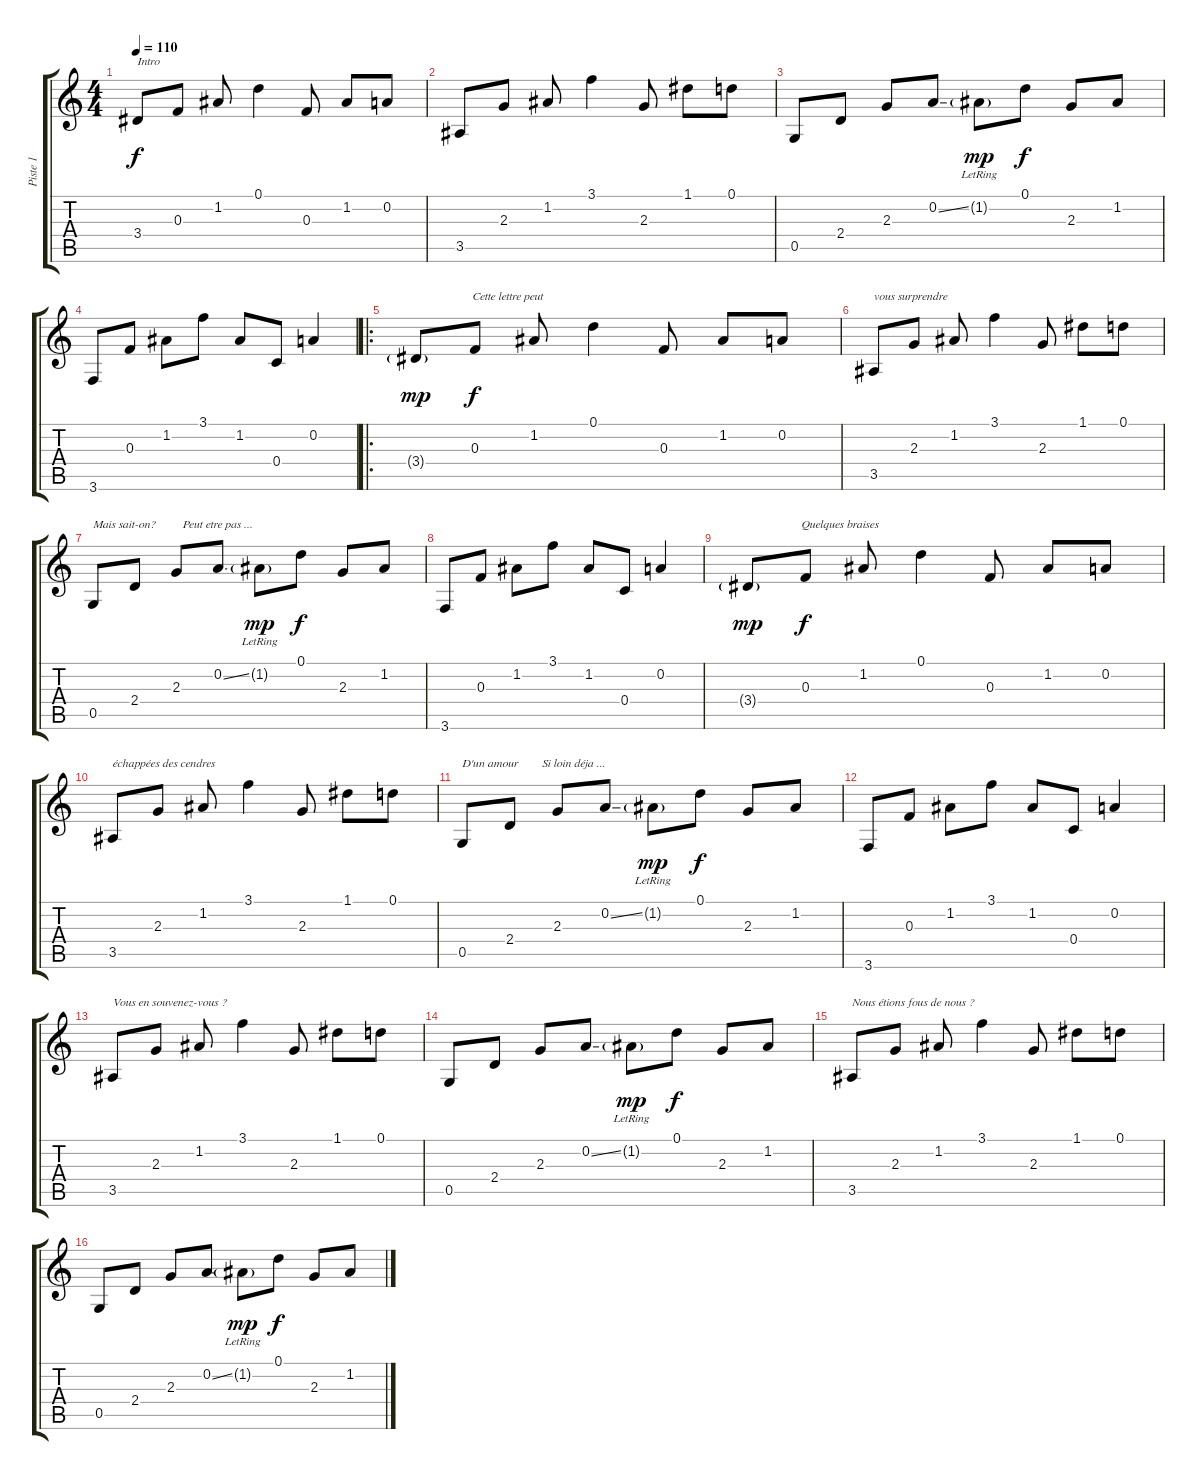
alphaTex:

\track ("Piste 1" "Piste 1") {instrument acousticguitarsteel}
\staff {score tabs}
\tuning (D4 A3 F3 C3 G2 D2) {hide}
\ts (4 4)
\tempo 110
\clef g2
\ks c
3.4.8{txt "Intro" dy f instrument acousticguitarsteel} 0.3.8 1.2.8 0.1.4 0.3.8 1.2.8 0.2.8 |
3.5.8 2.3.8 1.2.8 3.1.4 2.3.8 1.1.8 0.1.8 |
0.5.8 2.4.8 2.3.8 0.2{ss}.8 1.2{g lr}.8{dy mp} 0.1.8{dy f} 2.3.8 1.2.8 |
3.6.8 0.3.8 1.2.8 3.1.8 1.2.8 0.4.8 0.2.4 |
\ro
3.4{g}.8{txt "                   Cette lettre peut" dy mp} 0.3.8{dy f} 1.2.8{txt "       "} 0.1.4{txt "     "} 0.3.8 1.2.8 0.2.8 |
3.5.8{txt "vous surprendre"} 2.3.8 1.2.8 3.1.4 2.3.8 1.1.8 0.1.8 |
0.5.8{txt "Mais sait-on?         Peut etre pas ..."} 2.4.8 2.3.8 0.2{ss}.8 1.2{g lr}.8{dy mp} 0.1.8{dy f} 2.3.8 1.2.8 |
3.6.8 0.3.8 1.2.8 3.1.8 1.2.8 0.4.8 0.2.4 |
3.4{g}.8{txt "                  Quelques braises" dy mp} 0.3.8{dy f} 1.2.8{txt "       "} 0.1.4{txt "     "} 0.3.8 1.2.8 0.2.8 |
3.5.8{txt "échappées des cendres"} 2.3.8 1.2.8 3.1.4 2.3.8 1.1.8 0.1.8 |
0.5.8{txt "D'un amour        Si loin déja ..."} 2.4.8 2.3.8 0.2{ss}.8 1.2{g lr}.8{dy mp} 0.1.8{dy f} 2.3.8 1.2.8 |
3.6.8 0.3.8 1.2.8 3.1.8 1.2.8 0.4.8 0.2.4 |
3.5.8{txt "Vous en souvenez-vous ?"} 2.3.8 1.2.8 3.1.4 2.3.8 1.1.8 0.1.8 |
0.5.8 2.4.8 2.3.8 0.2{ss}.8 1.2{g lr}.8{dy mp} 0.1.8{dy f} 2.3.8 1.2.8 |
3.5.8{txt "Nous étions fous de nous ?"} 2.3.8 1.2.8 3.1.4 2.3.8 1.1.8 0.1.8 |
0.5.8 2.4.8 2.3.8 0.2{ss}.8 1.2{g lr}.8{dy mp} 0.1.8{dy f} 2.3.8 1.2.8
